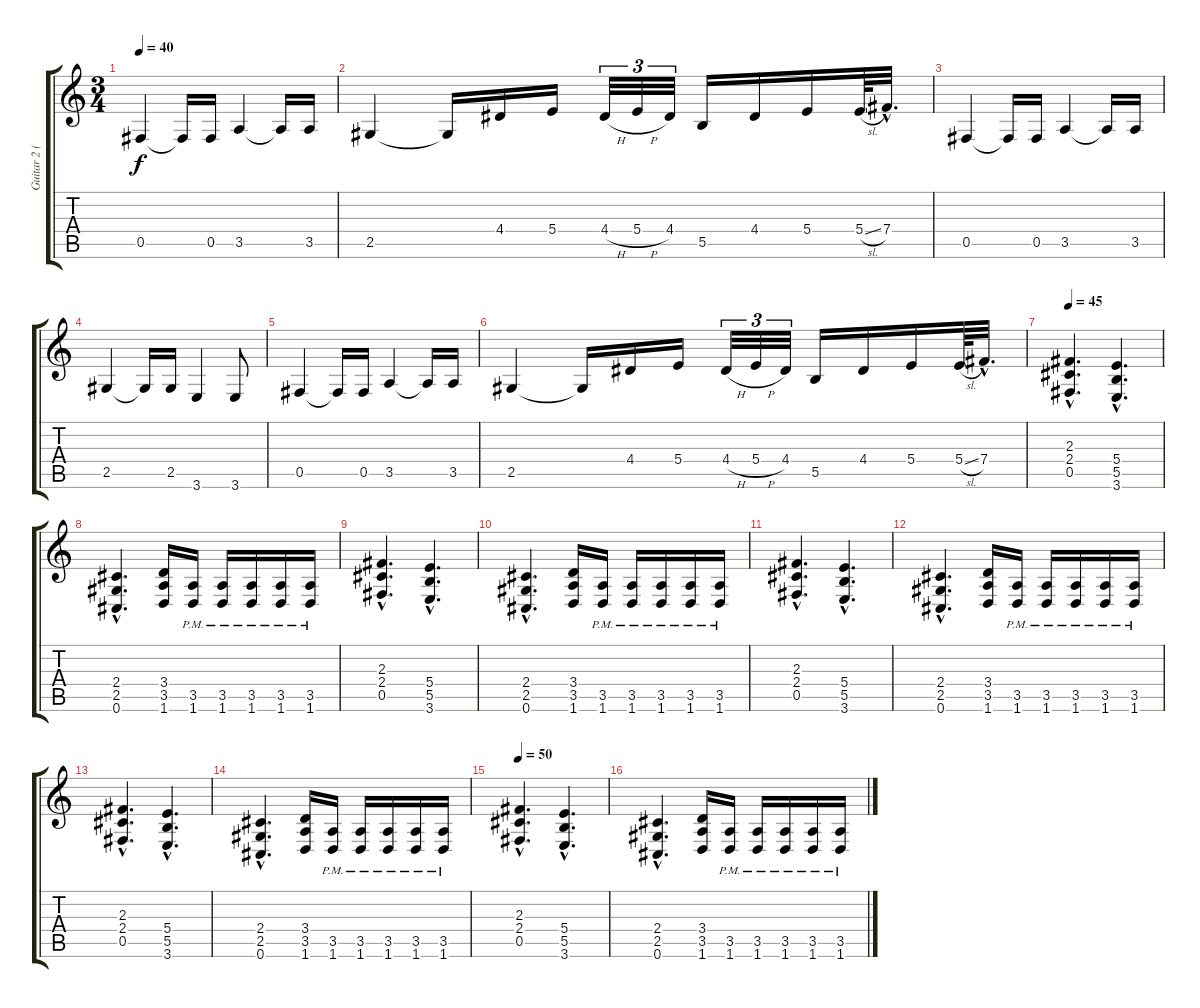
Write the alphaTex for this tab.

\track ("Guitar 2 (Distortion)" "Guitar 2 (") {instrument distortionguitar}
\staff {score tabs}
\tuning (Db4 Ab3 E3 B2 Gb2 Db2) {hide}
\ts (3 4)
\tempo 40
\clef g2
\ks c
0.5.4{dy f} 0.5{t}.16 0.5.16 3.5.4 3.5{t}.16 3.5.16 |
2.5.4 2.5{t}.16 4.4.16 5.4.16 4.4{h}.32{tu (3 2)} 5.4{h}.32{tu (3 2)} 4.4.32{tu (3 2)} 5.5.16 4.4.16 5.4.16 5.4{sl}.64 7.4{hac}.32{d} |
0.5.4 0.5{t}.16 0.5.16 3.5.4 3.5{t}.16 3.5.16 |
2.5.4 2.5{t}.16 2.5.16 3.6.4 3.6.8 |
0.5.4 0.5{t}.16 0.5.16 3.5.4 3.5{t}.16 3.5.16 |
2.5.4 2.5{t}.16 4.4.16 5.4.16 4.4{h}.32{tu (3 2)} 5.4{h}.32{tu (3 2)} 4.4.32{tu (3 2)} 5.5.16 4.4.16 5.4.16 5.4{sl}.64 7.4{hac}.32{d} |
\tempo 45
(2.3{hac} 2.4{hac} 0.5{hac}).4{d} (5.4{hac} 5.5{hac} 3.6{hac}).4{d} |
(2.4{hac} 2.5{hac} 0.6{hac}).4{d} (3.4 3.5 1.6).16 (3.5{pm} 1.6{pm}).16 (3.5{pm} 1.6{pm}).16 (3.5{pm} 1.6{pm}).16 (3.5{pm} 1.6{pm}).16 (3.5{pm} 1.6{pm}).16 |
(2.3{hac} 2.4{hac} 0.5{hac}).4{d} (5.4{hac} 5.5{hac} 3.6{hac}).4{d} |
(2.4{hac} 2.5{hac} 0.6{hac}).4{d} (3.4 3.5 1.6).16 (3.5{pm} 1.6{pm}).16 (3.5{pm} 1.6{pm}).16 (3.5{pm} 1.6{pm}).16 (3.5{pm} 1.6{pm}).16 (3.5{pm} 1.6{pm}).16 |
(2.3{hac} 2.4{hac} 0.5{hac}).4{d} (5.4{hac} 5.5{hac} 3.6{hac}).4{d} |
(2.4{hac} 2.5{hac} 0.6{hac}).4{d} (3.4 3.5 1.6).16 (3.5{pm} 1.6{pm}).16 (3.5{pm} 1.6{pm}).16 (3.5{pm} 1.6{pm}).16 (3.5{pm} 1.6{pm}).16 (3.5{pm} 1.6{pm}).16 |
(2.3{hac} 2.4{hac} 0.5{hac}).4{d} (5.4{hac} 5.5{hac} 3.6{hac}).4{d} |
(2.4{hac} 2.5{hac} 0.6{hac}).4{d} (3.4 3.5 1.6).16 (3.5{pm} 1.6{pm}).16 (3.5{pm} 1.6{pm}).16 (3.5{pm} 1.6{pm}).16 (3.5{pm} 1.6{pm}).16 (3.5{pm} 1.6{pm}).16 |
\tempo 50
(2.3{hac} 2.4{hac} 0.5{hac}).4{d} (5.4{hac} 5.5{hac} 3.6{hac}).4{d} |
(2.4{hac} 2.5{hac} 0.6{hac}).4{d} (3.4 3.5 1.6).16 (3.5{pm} 1.6{pm}).16 (3.5{pm} 1.6{pm}).16 (3.5{pm} 1.6{pm}).16 (3.5{pm} 1.6{pm}).16 (3.5{pm} 1.6{pm}).16
